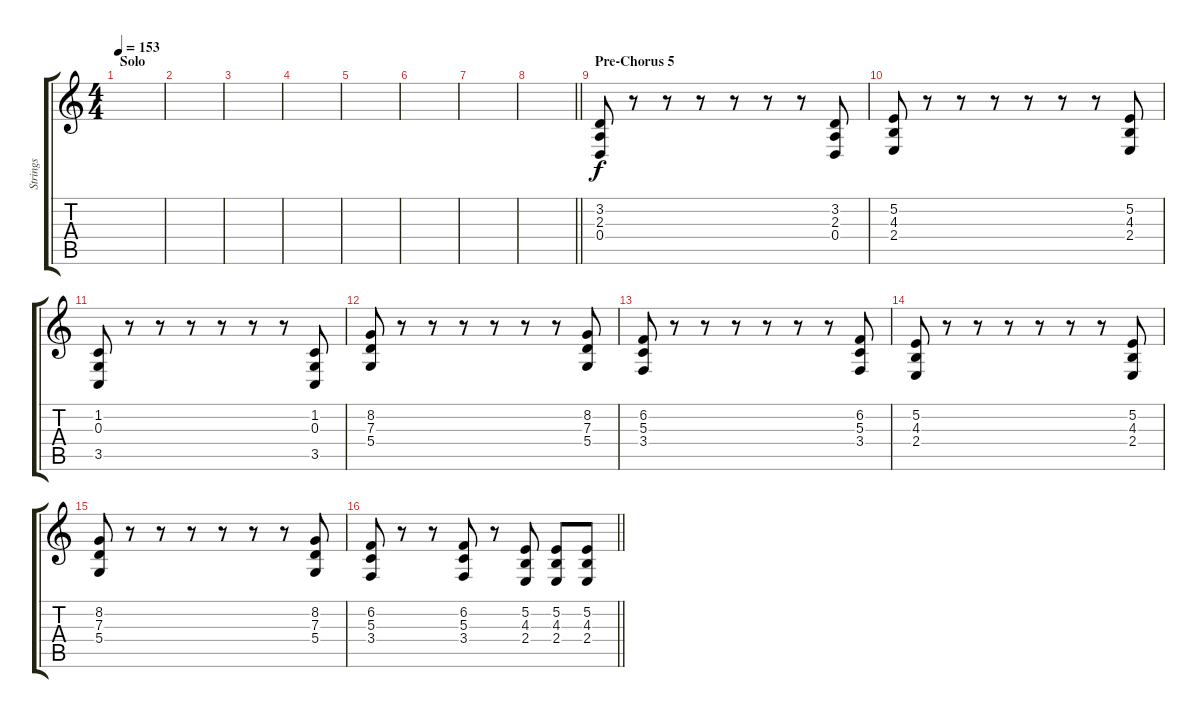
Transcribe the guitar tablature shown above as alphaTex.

\track ("Strings" "Strings") {instrument stringensemble1}
\staff {score tabs}
\tuning (E4 B3 G3 D3 A2 D2) {hide}
\ts (4 4)
\section ("" "Solo")
\tempo 153
\clef g2
\ks c
|
|
|
|
|
|
|
\barLineRight lightlight
|
\section ("" "Pre-Chorus 5")
(3.2 2.3 0.4).8 r.8 r.8 r.8 r.8 r.8 r.8 (3.2 2.3 0.4).8 |
(5.2 4.3 2.4).8 r.8 r.8 r.8 r.8 r.8 r.8 (5.2 4.3 2.4).8 |
(1.2 0.3 3.5).8 r.8 r.8 r.8 r.8 r.8 r.8 (1.2 0.3 3.5).8 |
(8.2 7.3 5.4).8 r.8 r.8 r.8 r.8 r.8 r.8 (8.2 7.3 5.4).8 |
(6.2 5.3 3.4).8 r.8 r.8 r.8 r.8 r.8 r.8 (6.2 5.3 3.4).8 |
(5.2 4.3 2.4).8 r.8 r.8 r.8 r.8 r.8 r.8 (5.2 4.3 2.4).8 |
(8.2 7.3 5.4).8 r.8 r.8 r.8 r.8 r.8 r.8 (8.2 7.3 5.4).8 |
\barLineRight lightlight
(6.2 5.3 3.4).8 r.8 r.8 (6.2 5.3 3.4).8 r.8 (5.2 4.3 2.4).8 (5.2 4.3 2.4).8 (5.2 4.3 2.4).8
